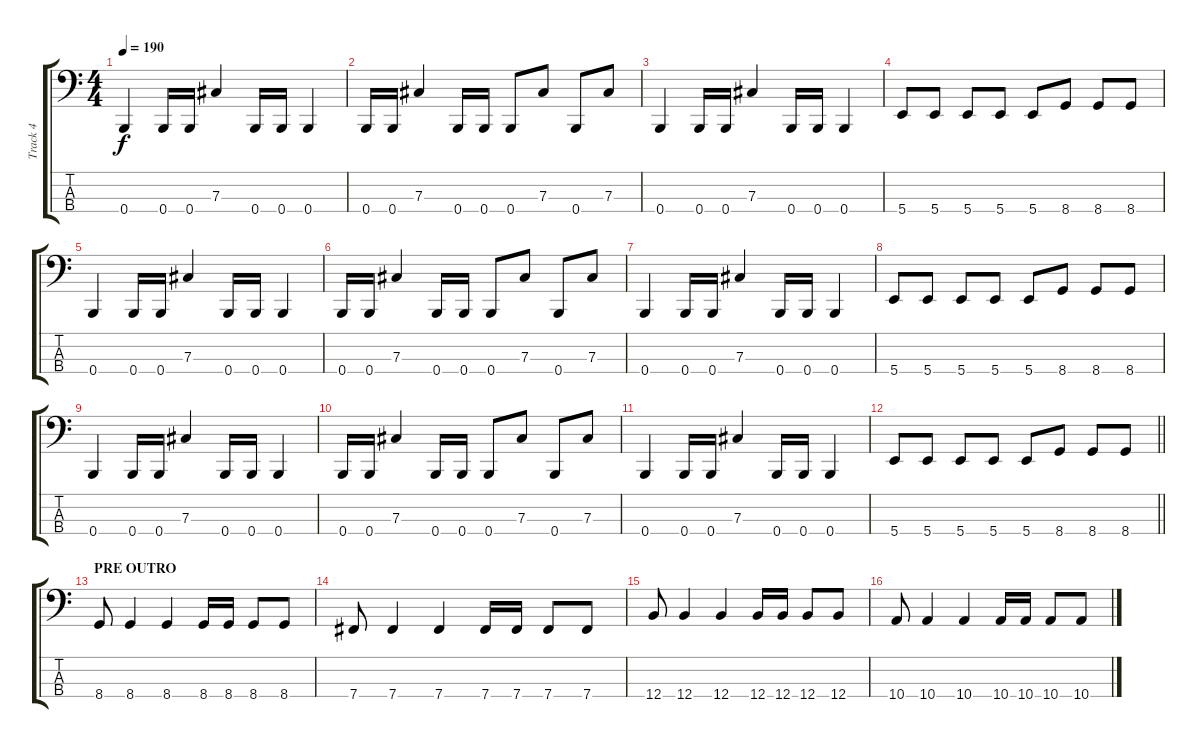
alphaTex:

\track ("Track 4" "Track 4") {instrument slapbass1}
\staff {score tabs}
\tuning (E2 B1 Gb1 B0) {hide}
\ts (4 4)
\tempo 190
\clef f4
\ks c
0.4.4{dy f} 0.4.16 0.4.16 7.3.4 0.4.16 0.4.16 0.4.4 |
0.4.16 0.4.16 7.3.4 0.4.16 0.4.16 0.4.8 7.3.8 0.4.8 7.3.8 |
0.4.4 0.4.16 0.4.16 7.3.4 0.4.16 0.4.16 0.4.4 |
5.4.8 5.4.8 5.4.8 5.4.8 5.4.8 8.4.8 8.4.8 8.4.8 |
0.4.4 0.4.16 0.4.16 7.3.4 0.4.16 0.4.16 0.4.4 |
0.4.16 0.4.16 7.3.4 0.4.16 0.4.16 0.4.8 7.3.8 0.4.8 7.3.8 |
0.4.4 0.4.16 0.4.16 7.3.4 0.4.16 0.4.16 0.4.4 |
5.4.8 5.4.8 5.4.8 5.4.8 5.4.8 8.4.8 8.4.8 8.4.8 |
0.4.4 0.4.16 0.4.16 7.3.4 0.4.16 0.4.16 0.4.4 |
0.4.16 0.4.16 7.3.4 0.4.16 0.4.16 0.4.8 7.3.8 0.4.8 7.3.8 |
0.4.4 0.4.16 0.4.16 7.3.4 0.4.16 0.4.16 0.4.4 |
\barLineRight lightlight
5.4.8 5.4.8 5.4.8 5.4.8 5.4.8 8.4.8 8.4.8 8.4.8 |
\section ("" "PRE OUTRO")
8.4.8 8.4.4 8.4.4 8.4.16 8.4.16 8.4.8 8.4.8 |
7.4.8 7.4.4 7.4.4 7.4.16 7.4.16 7.4.8 7.4.8 |
12.4.8 12.4.4 12.4.4 12.4.16 12.4.16 12.4.8 12.4.8 |
10.4.8 10.4.4 10.4.4 10.4.16 10.4.16 10.4.8 10.4.8
